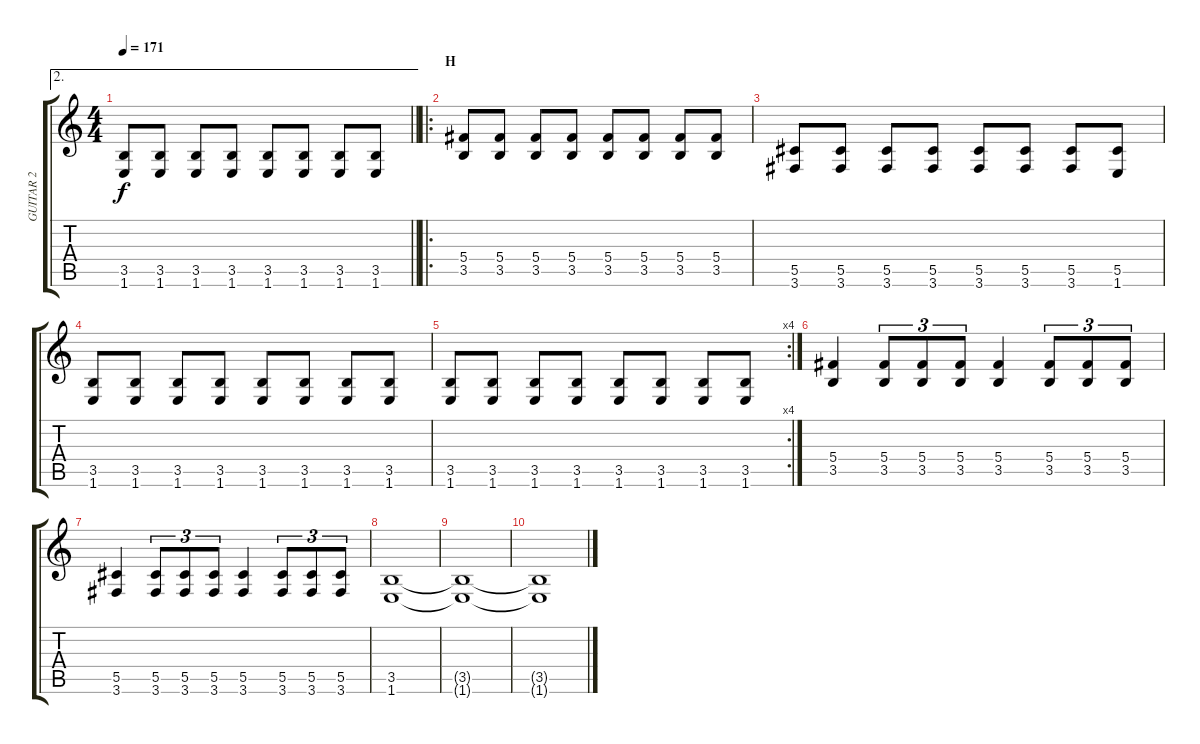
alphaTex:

\track ("GUITAR 2" "GUITAR 2") {instrument distortionguitar}
\staff {score tabs}
\tuning (Eb4 Bb3 Gb3 Db3 Ab2 Eb2) {hide}
\ae 2
\ts (4 4)
\tempo 171
\clef g2
\barLineRight lightlight
\ks c
(3.5 1.6).8{dy f} (3.5 1.6).8 (3.5 1.6).8 (3.5 1.6).8 (3.5 1.6).8 (3.5 1.6).8 (3.5 1.6).8 (3.5 1.6).8 |
\ro
\section ("" "H")
(5.4 3.5).8 (5.4 3.5).8 (5.4 3.5).8 (5.4 3.5).8 (5.4 3.5).8 (5.4 3.5).8 (5.4 3.5).8 (5.4 3.5).8 |
(5.5 3.6).8 (5.5 3.6).8 (5.5 3.6).8 (5.5 3.6).8 (5.5 3.6).8 (5.5 3.6).8 (5.5 3.6).8 (5.5 1.6).8 |
(3.5 1.6).8 (3.5 1.6).8 (3.5 1.6).8 (3.5 1.6).8 (3.5 1.6).8 (3.5 1.6).8 (3.5 1.6).8 (3.5 1.6).8 |
\rc 4
(3.5 1.6).8 (3.5 1.6).8 (3.5 1.6).8 (3.5 1.6).8 (3.5 1.6).8 (3.5 1.6).8 (3.5 1.6).8 (3.5 1.6).8 |
(5.4 3.5).4 (5.4 3.5).8{tu (3 2)} (5.4 3.5).8{tu (3 2)} (5.4 3.5).8{tu (3 2)} (5.4 3.5).4 (5.4 3.5).8{tu (3 2)} (5.4 3.5).8{tu (3 2)} (5.4 3.5).8{tu (3 2)} |
(5.5 3.6).4 (5.5 3.6).8{tu (3 2)} (5.5 3.6).8{tu (3 2)} (5.5 3.6).8{tu (3 2)} (5.5 3.6).4 (5.5 3.6).8{tu (3 2)} (5.5 3.6).8{tu (3 2)} (5.5 3.6).8{tu (3 2)} |
(3.5 1.6).1 |
(3.5{t} 1.6{t}).1 |
(3.5{t} 1.6{t}).1
